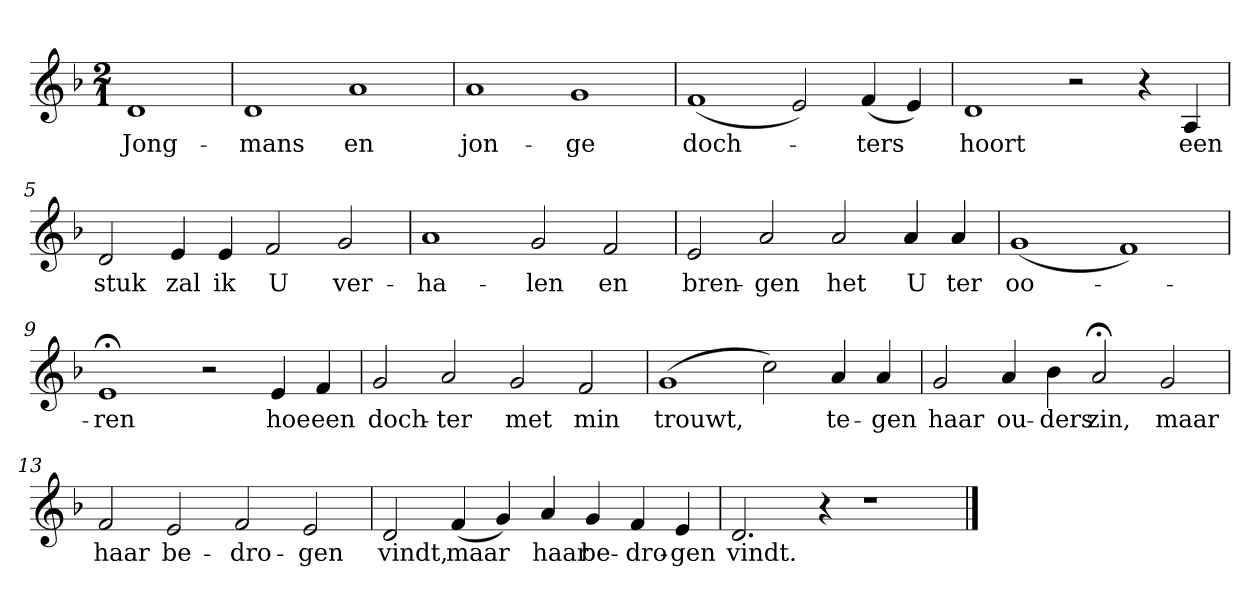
**kern	**text
*part1	*part1
*staff1	*staff1
*clefG2	*
*k[b-]	*
*F:	*
*M2/1	*
*MM120	*
=	=
1d	Jong-
=1	=1
1d	-mans
1a	en
=2	=2
1a	jon-
1g	-ge
=3	=3
(1f	doch-
2e)	.
(4f	-ters
4e)	.
=4	=4
1d	hoort
2r	.
4r	.
4A	een
=5	=5
2d	stuk
4e	zal
4e	ik
2f	U
2g	ver-
=6	=6
1a	-ha-
2g	-len
2f	en
=7	=7
2e	bren-
2a	-gen
2a	het
4a	U
4a	ter
=8	=8
(1g	oo-
1f)	.
=9	=9
1e;<	-ren
2r	.
4e	hoe
4f	een
=10	=10
2g	doch-
2a	-ter
2g	met
2f	min
=11	=11
(1g	trouwt,
2cc)	.
4a	te-
4a	-gen
=12	=12
2g	haar
4a	ou-
4b-	-ders
2a;<	zin,
2g	maar
=13	=13
2f	haar
2e	be-
2f	-dro-
2e	-gen
=14	=14
2d	vindt,
(4f	maar
4g)	.
4a	haar
4g	be-
4f	-dro-
4e	-gen
=15	=15
2.d	vindt.
4r	.
1r	.
==	==
*-	*-
